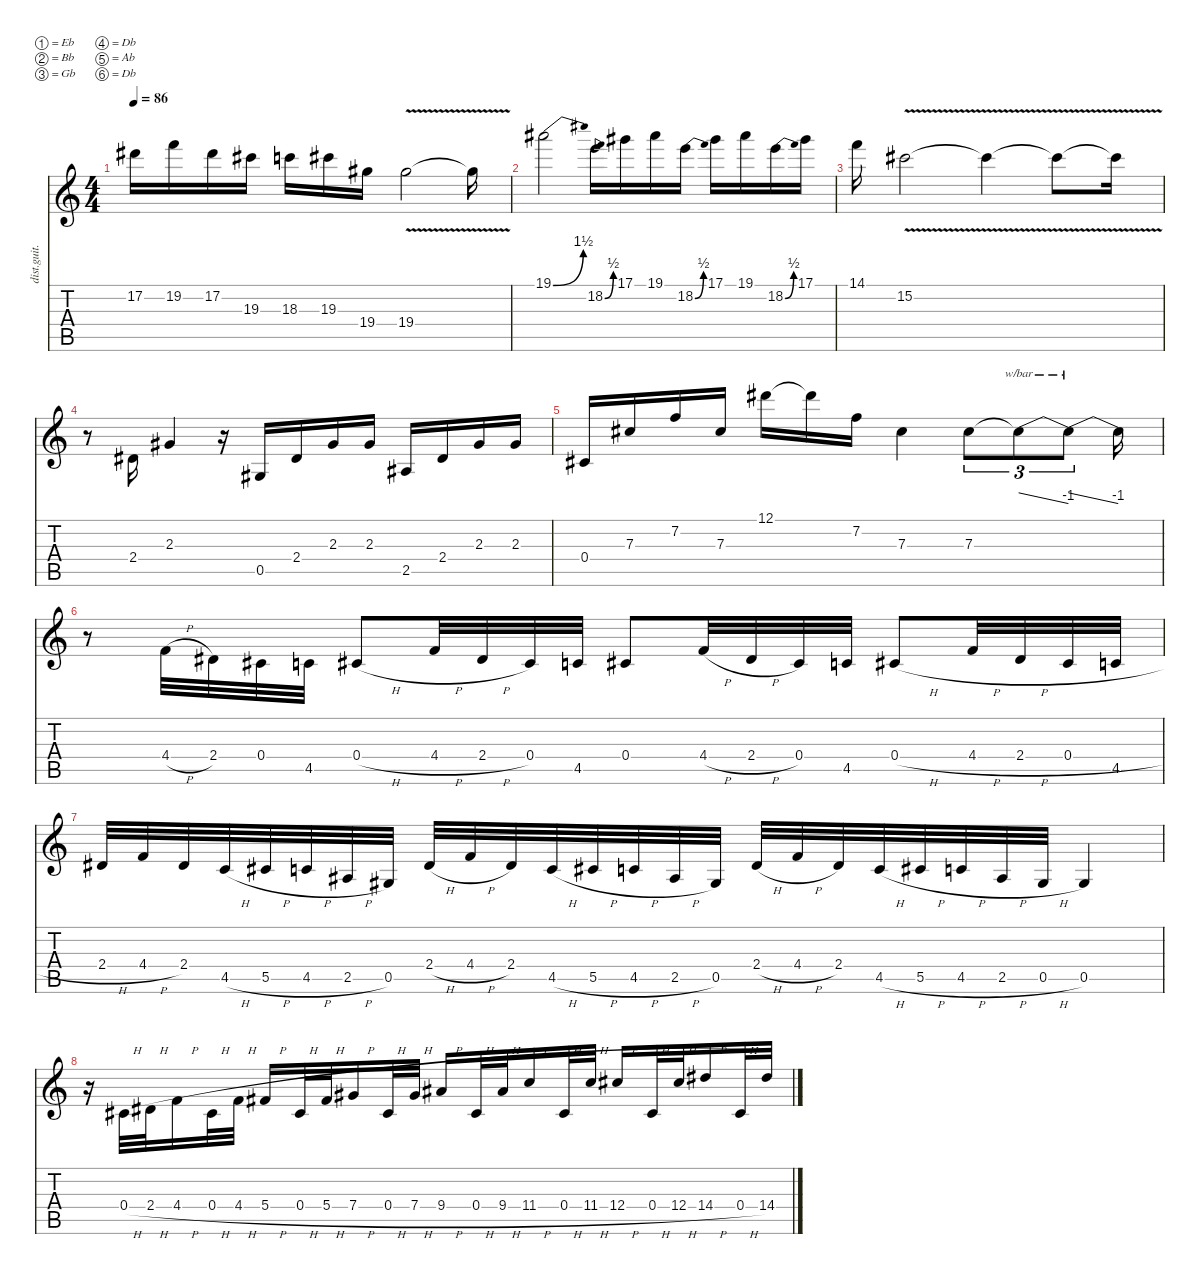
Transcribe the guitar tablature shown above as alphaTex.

\defaultSystemsLayout 4
\hideDynamics
\bracketExtendMode nobrackets
\otherSystemsTrackNameOrientation horizontal
\track ("Joe - lead guitar" "dist.guit.") {instrument distortionguitar}
\staff {score tabs}
\tuning (Eb4 Bb3 Gb3 Db3 Ab2 Db2)
\ts (4 4)
\tempo 86
\clef g2
\ks c
17.2{acc #}.16{dy ff beam Down} 19.2.16{beam Down} 17.2{acc #}.16{beam Down} 19.3{acc #}.16{beam Down} 18.3.16{beam Down} 19.3{acc #}.16{beam Down} 19.4{acc #}.16{beam Down} 19.4{v acc #}.2{beam Down} 19.4{v t acc #}.16{beam Down} |
19.1{be (bend 0 0 9.999999599999999 6) acc #}.2{beam Down} 18.2{be (bend 0 0 30 2)}.16{beam Down} 17.1{acc #}.16{beam Down} 19.1{acc #}.16{beam Down} 18.2{be (bend 0 0 30 2)}.16{beam Down} 17.1{acc #}.16{beam Down} 19.1{acc #}.16{beam Down} 18.2{be (bend 0 0 30 2)}.16{beam Down} 17.1{acc #}.16{beam Down} |
14.1.16{beam Down} 15.2{v acc #}.2{beam Down} 15.2{v t acc #}.4{beam Down} 15.2{v t acc #}.8{beam Down} 15.2{v t acc #}.16{beam Down} |
r.8{beam Down} 2.4{acc #}.16{beam Up} 2.3{acc #}.4{beam Up} r.16{beam Up} 0.5{acc #}.16{beam Up} 2.4{acc #}.16{beam Up} 2.3{acc #}.16{beam Up} 2.3{acc #}.16{beam Up} 2.5{acc #}.16{beam Up} 2.4{acc #}.16{beam Up} 2.3{acc #}.16{beam Up} 2.3{acc #}.16{beam Up} |
0.4{acc #}.16{beam Up} 7.3{acc #}.16{beam Up} 7.2.16{beam Up} 7.3{acc #}.16{beam Up} 12.1{acc #}.16{beam Down} 12.1{t acc #}.16{dy f beam Down} 7.2.16{dy ff beam Down} 7.3{acc #}.4{beam Down} 7.3{acc #}.8{tu (3 2) beam Down} 7.3{t acc #}.8{tu (3 2) tbe (dive default 0 0 60 -4) beam Down} 7.3{t acc #}.8{tu (3 2) tbe (dive default 0 0 60 -4) beam Down} 7.3{t acc #}.16{beam Down} |
r.8{beam Down} 4.4{h}.32{beam Up} 2.4{acc #}.32{beam Up} 0.4{acc #}.32{beam Up} 4.5.32{beam Up} 0.4{h acc #}.8{beam Up} 4.4{h}.32{beam Up} 2.4{h acc #}.32{beam Up} 0.4{acc #}.32{beam Up} 4.5.32{beam Up} 0.4{acc #}.8{beam Up} 4.4{h}.32{beam Up} 2.4{h acc #}.32{beam Up} 0.4{acc #}.32{beam Up} 4.5.32{beam Up} 0.4{h acc #}.8{beam Up} 4.4{h}.32{beam Up} 2.4{h acc #}.32{beam Up} 0.4{h acc #}.32{beam Up} 4.5.32{beam Up} |
2.4{h acc #}.32{beam Up} 4.4{h}.32{beam Up} 2.4{acc #}.32{beam Up} 4.5{h}.32{beam Up} 5.5{h acc #}.32{beam Up} 4.5{h}.32{beam Up} 2.5{h acc #}.32{beam Up} 0.5{acc #}.32{beam Up} 2.4{h acc #}.32{beam Up} 4.4{h}.32{beam Up} 2.4{acc #}.32{beam Up} 4.5{h}.32{beam Up} 5.5{h acc #}.32{beam Up} 4.5{h}.32{beam Up} 2.5{h acc #}.32{beam Up} 0.5{acc #}.32{beam Up} 2.4{h acc #}.32{beam Up} 4.4{h}.32{beam Up} 2.4{acc #}.32{beam Up} 4.5{h}.32{beam Up} 5.5{h acc #}.32{beam Up} 4.5{h}.32{beam Up} 2.5{h acc #}.32{beam Up} 0.5{h acc #}.32{beam Up} 0.5{acc #}.4{beam Up} |
r.16{beam Down} 0.4{h acc #}.32{beam Up} 2.4{h acc #}.32{beam Up} 4.4{h}.16{beam Up} 0.4{h acc #}.32{beam Up} 4.4{h}.32{beam Up} 5.4{h acc #}.16{beam Up} 0.4{h acc #}.32{beam Up} 5.4{h acc #}.32{beam Up} 7.4{h acc #}.16{beam Up} 0.4{h acc #}.32{beam Up} 7.4{h acc #}.32{beam Up} 9.4{h acc #}.16{beam Up} 0.4{h acc #}.32{beam Up} 9.4{h acc #}.32{beam Up} 11.4{h}.16{beam Up} 0.4{h acc #}.32{beam Up} 11.4{h}.32{beam Up} 12.4{h acc #}.16{beam Up} 0.4{h acc #}.32{beam Up} 12.4{h acc #}.32{beam Up} 14.4{h acc #}.16{beam Up} 0.4{h acc #}.32{beam Up} 14.4{h acc #}.32{beam Up}
